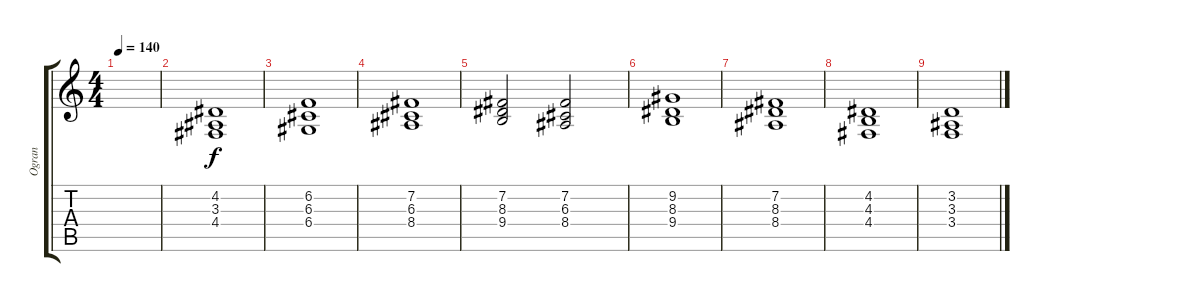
\track ("Ogran" "Ogran") {instrument drawbarorgan}
\staff {score tabs}
\tuning (E4 B3 G3 D3 A2 E2) {hide}
\ts (4 4)
\tempo 140
\clef g2
\ks c
|
(4.2 3.3 4.4).1 |
(6.2 6.3 6.4).1 |
(7.2 6.3 8.4).1 |
(7.2 8.3 9.4).2 (7.2 6.3 8.4).2 |
(9.2 8.3 9.4).1 |
(7.2 8.3 8.4).1 |
(4.2 4.3 4.4).1 |
(3.2 3.3 3.4).1
